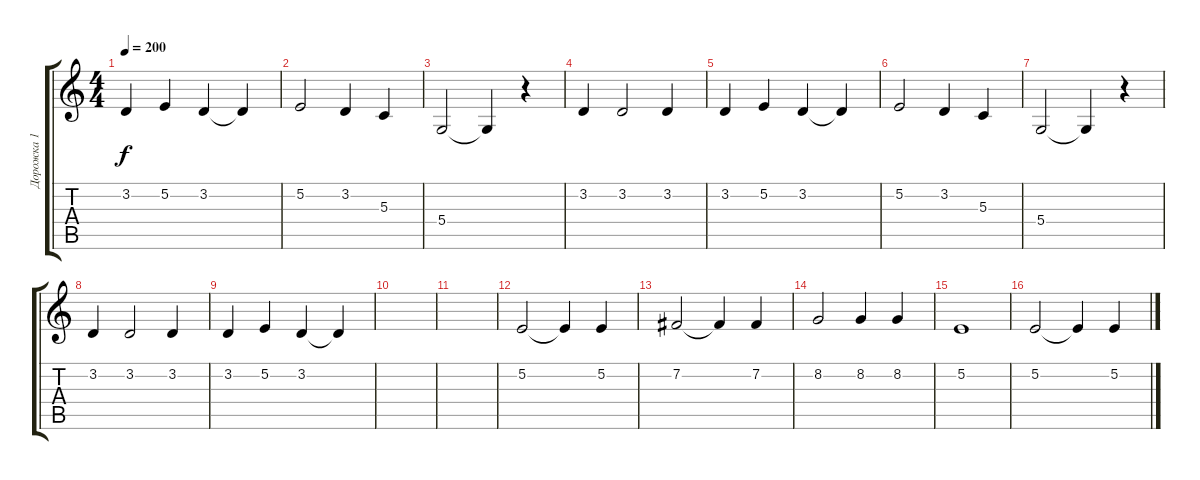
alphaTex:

\track ("Дорожка 1" "Дорожка 1") {instrument acousticgrandpiano}
\staff {score tabs}
\tuning (E4 B3 G3 D3 A2 E2) {hide}
\ts (4 4)
\tempo 200
\clef g2
\ks c
3.2.4{dy f} 5.2.4 3.2.4 3.2{t}.4 |
5.2.2 3.2.4 5.3.4 |
5.4.2 5.4{t}.4 r.4 |
3.2.4 3.2.2 3.2.4 |
3.2.4 5.2.4 3.2.4 3.2{t}.4 |
5.2.2 3.2.4 5.3.4 |
5.4.2 5.4{t}.4 r.4 |
3.2.4 3.2.2 3.2.4 |
3.2.4 5.2.4 3.2.4 3.2{t}.4 |
|
|
5.2.2 5.2{t}.4 5.2.4 |
7.2.2 7.2{t}.4 7.2.4 |
8.2.2 8.2.4 8.2.4 |
5.2.1 |
5.2.2 5.2{t}.4 5.2.4
